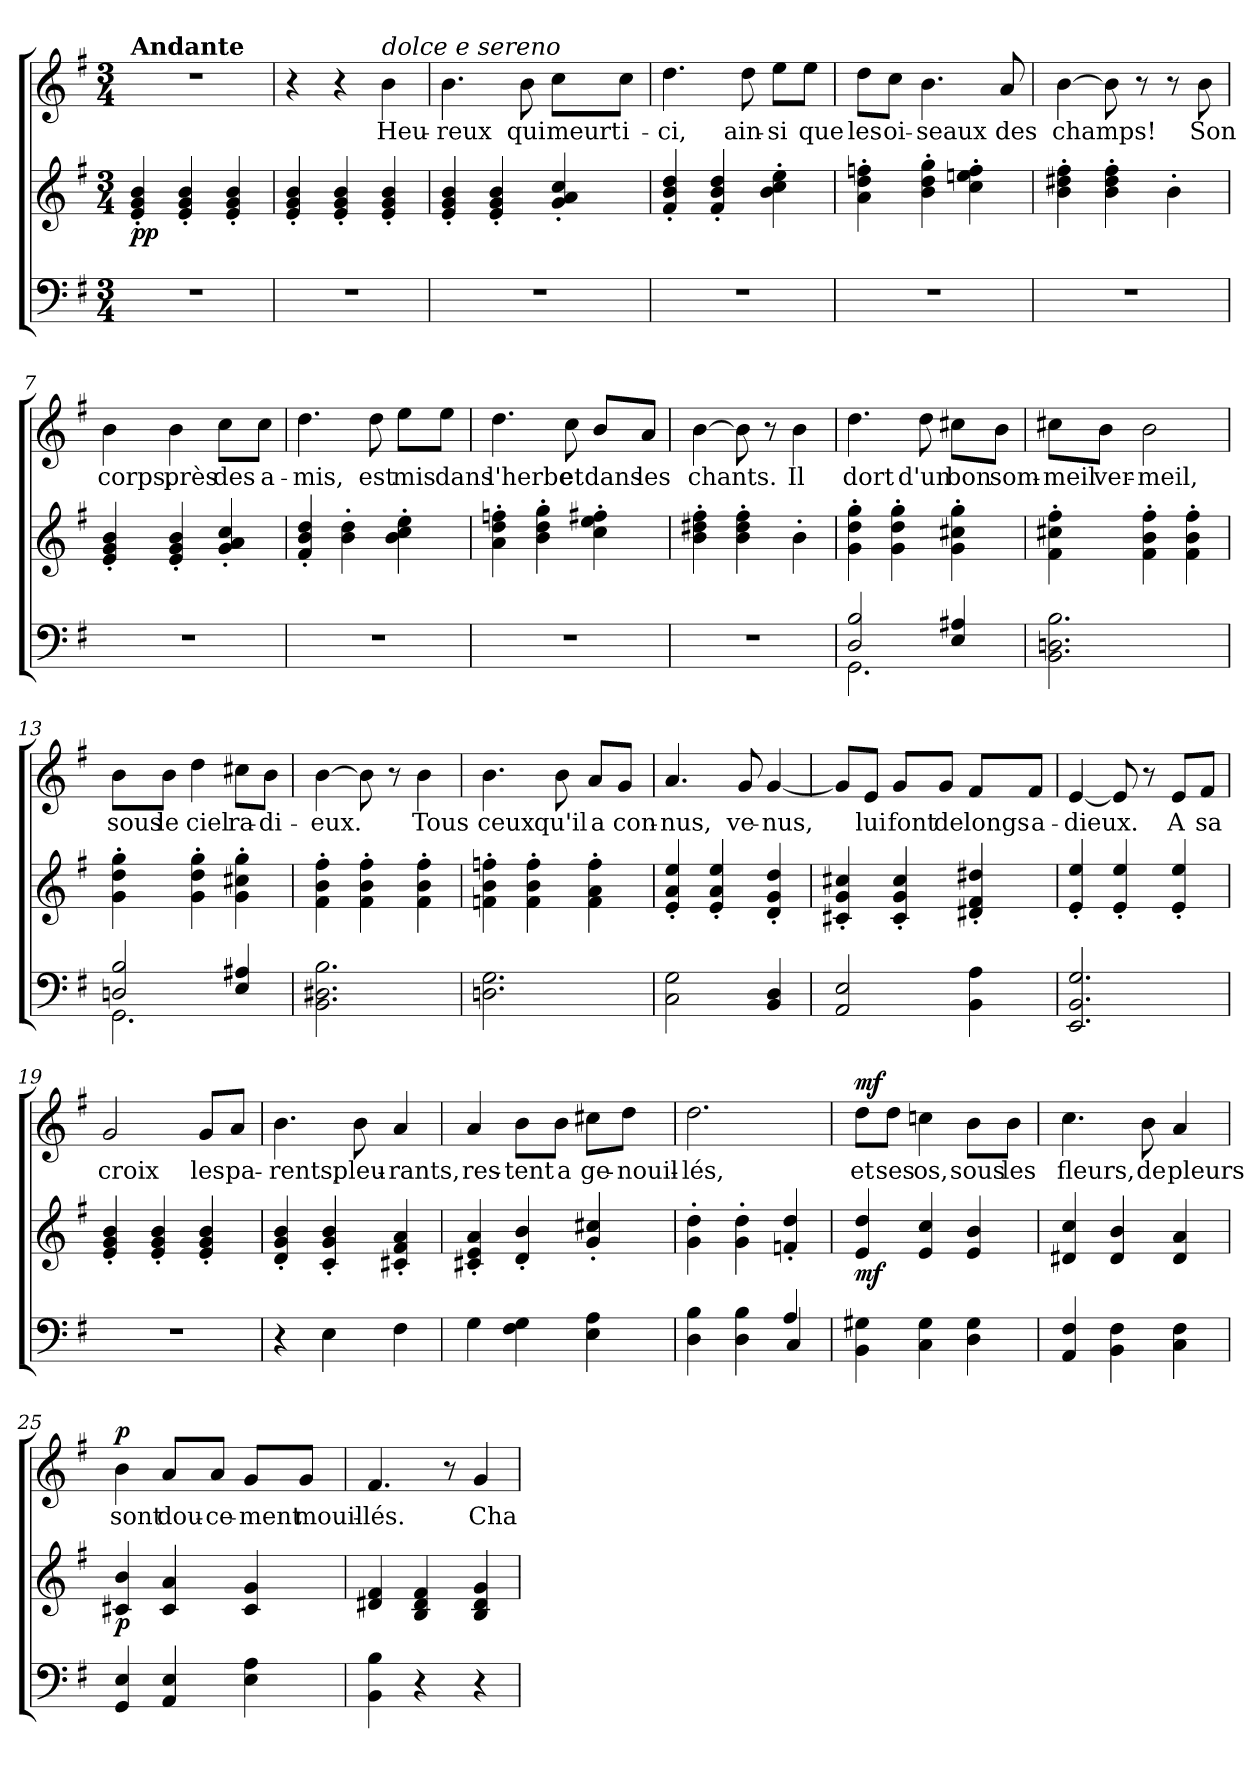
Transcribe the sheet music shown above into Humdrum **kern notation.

**kern	**kern	**dynam	**kern	**text	**dynam
*part3	*part2	*part2	*part1	*part1	*part1
*staff3	*staff2	*staff2	*staff1	*staff1	*staff1
*clefF4	*clefG2	*	*clefG2	*	*
*k[f#]	*k[f#]	*	*k[f#]	*	*
*G:	*G:	*	*G:	*	*
*M3/4	*M3/4	*	*M3/4	*	*
*MM66	*MM66	*	*MM66	*	*
=1	=1	=1	=1	=1	=1
!	!	!	!LO:TX:a:B:t=Andante	!	!
!	!	!LO:DY:b	!	!	!
2.r	4e/'< 4g/'< 4b/'<	pp	2.r	.	.
.	4e/'< 4g/'< 4b/'<	.	.	.	.
.	4e/'< 4g/'< 4b/'<	.	.	.	.
=2	=2	=2	=2	=2	=2
2.r	4e/'< 4g/'< 4b/'<	.	4r	.	.
.	4e/'< 4g/'< 4b/'<	.	4r	.	.
!	!	!	!LO:TX:a:i:t=dolce e sereno	!	!
!	!	!	!	!LO:LY:b	!
.	4e/'< 4g/'< 4b/'<	.	4b\	Heu-	.
=3	=3	=3	=3	=3	=3
!	!	!	!	!LO:LY:b	!
2.r	4e/'< 4g/'< 4b/'<	.	4.b\	-reux	.
.	4e/'< 4g/'< 4b/'<	.	.	.	.
!	!	!	!	!LO:LY:b	!
.	.	.	8b\	qui	.
!	!	!	!	!LO:LY:b	!
.	4g/'< 4a/'< 4cc/'<	.	8cc\L	meurt	.
!	!	!	!	!LO:LY:b	!
.	.	.	8cc\J	i-	.
=4	=4	=4	=4	=4	=4
!	!	!	!	!LO:LY:b	!
2.r	4f#/'< 4b/'< 4dd/'<	.	4.dd\	-ci,	.
.	4f#/'< 4b/'< 4dd/'<	.	.	.	.
!	!	!	!	!LO:LY:b	!
.	.	.	8dd\	ain-	.
!	!	!	!	!LO:LY:b	!
.	4b\'> 4cc\'> 4ee\'>	.	8ee\L	-si	.
!	!	!	!	!LO:LY:b	!
.	.	.	8ee\J	que	.
=5	=5	=5	=5	=5	=5
!	!	!	!	!LO:LY:b	!
2.r	4a\'> 4dd\'> 4ffn\'>	.	8dd\L	les	.
!	!	!	!	!LO:LY:b	!
.	.	.	8cc\J	oi-	.
!	!	!	!	!LO:LY:b	!
.	4b\'> 4dd\'> 4gg\'>	.	4.b\	-seaux	.
.	4cc\'> 4een\'> 4ff\'>	.	.	.	.
!	!	!	!	!LO:LY:b	!
.	.	.	8a/	des	.
!!LO:LB:g=z
=6	=6	=6	=6	=6	=6
!	!	!	!	!LO:LY:b	!
2.r	4b\'> 4dd#X\'> 4ff#\'>	.	[<4b\	champs!	.
.	4b\'> 4dd#\'> 4ff#\'>	.	8b\]	.	.
.	.	.	8r	.	.
.	4b'>\	.	8r	.	.
!	!	!	!	!LO:LY:b	!
.	.	.	8b\	Son	.
=7	=7	=7	=7	=7	=7
!	!	!	!	!LO:LY:b	!
2.r	4e/'< 4g/'< 4b/'<	.	4b\	corps,	.
!	!	!	!	!LO:LY:b	!
.	4e/'< 4g/'< 4b/'<	.	4b\	près	.
!	!	!	!	!LO:LY:b	!
.	4g/'< 4a/'< 4cc/'<	.	8cc\L	des	.
!	!	!	!	!LO:LY:b	!
.	.	.	8cc\J	a-	.
=8	=8	=8	=8	=8	=8
!	!	!	!	!LO:LY:b	!
2.r	4f#/'< 4b/'< 4dd/'<	.	4.dd\	-mis,	.
.	4b\'> 4dd\'>	.	.	.	.
!	!	!	!	!LO:LY:b	!
.	.	.	8dd\	est	.
!	!	!	!	!LO:LY:b	!
.	4b\'> 4cc\'> 4ee\'>	.	8ee\L	mis	.
!	!	!	!	!LO:LY:b	!
.	.	.	8ee\J	dans	.
=9	=9	=9	=9	=9	=9
!	!	!	!	!LO:LY:b	!
2.r	4a\'> 4dd\'> 4ffn\'>	.	4.dd\	l'herbe	.
.	4b\'> 4dd\'> 4gg\'>	.	.	.	.
!	!	!	!	!LO:LY:b	!
.	.	.	8cc\	et	.
!	!	!	!	!LO:LY:b	!
.	4cc\'> 4ee\'> 4ff#X\'>	.	8b/L	dans	.
!	!	!	!	!LO:LY:b	!
.	.	.	8a/J	les	.
=10	=10	=10	=10	=10	=10
!	!	!	!	!LO:LY:b	!
2.r	4b\'> 4dd#X\'> 4ff#\'>	.	[<4b\	chants.	.
.	4b\'> 4dd#\'> 4ff#\'>	.	8b\]	.	.
.	.	.	8r	.	.
!	!	!	!	!LO:LY:b	!
.	4b'>\	.	4b\	Il	.
=11	=11	=11	=11	=11	=11
*^	*	*	*	*	*
!	!	!	!	!	!LO:LY:b	!
2D/ 2B/	2.GG\	4g\'> 4dd\'> 4gg\'>	.	4.dd\	dort	.
.	.	4g\'> 4dd\'> 4gg\'>	.	.	.	.
!	!	!	!	!	!LO:LY:b	!
.	.	.	.	8dd\	d'un	.
!	!	!	!	!	!LO:LY:b	!
4E/ 4A#X/	.	4g\'> 4cc#X\'> 4gg\'>	.	8cc#X\L	bon	.
!	!	!	!	!	!LO:LY:b	!
.	.	.	.	8b\J	som-	.
*v	*v	*	*	*	*	*
!!LO:LB:g=z
=12	=12	=12	=12	=12	=12
!	!	!	!	!LO:LY:b	!
2.BB\ 2.Dn\ 2.B\	4f#\'> 4cc#X\'> 4ff#\'>	.	8cc#X\L	-meil	.
!	!	!	!	!LO:LY:b	!
.	.	.	8b\J	ver-	.
!	!	!	!	!LO:LY:b	!
.	4f#\'> 4b\'> 4ff#\'>	.	2b\	-meil,	.
.	4f#\'> 4b\'> 4ff#\'>	.	.	.	.
=13	=13	=13	=13	=13	=13
*^	*	*	*	*	*
!	!	!	!	!	!LO:LY:b	!
2Dn/ 2B/	2.GG\	4g\'> 4dd\'> 4gg\'>	.	8b\L	sous	.
!	!	!	!	!	!LO:LY:b	!
.	.	.	.	8b\J	le	.
!	!	!	!	!	!LO:LY:b	!
.	.	4g\'> 4dd\'> 4gg\'>	.	4dd\	ciel	.
!	!	!	!	!	!LO:LY:b	!
4E/ 4A#X/	.	4g\'> 4cc#X\'> 4gg\'>	.	8cc#X\L	ra-	.
!	!	!	!	!	!LO:LY:b	!
.	.	.	.	8b\J	-di-	.
*v	*v	*	*	*	*	*
=14	=14	=14	=14	=14	=14
!	!	!	!	!LO:LY:b	!
2.BB\ 2.D#X\ 2.B\	4f#\'> 4b\'> 4ff#\'>	.	[<4b\	-eux.	.
.	4f#\'> 4b\'> 4ff#\'>	.	8b\]	.	.
.	.	.	8r	.	.
!	!	!	!	!LO:LY:b	!
.	4f#\'> 4b\'> 4ff#\'>	.	4b\	Tous	.
=15	=15	=15	=15	=15	=15
!	!	!	!	!LO:LY:b	!
2.Dn\ 2.G\	4fn\'> 4b\'> 4ffn\'>	.	4.b\	ceux	.
.	4f\'> 4b\'> 4ff\'>	.	.	.	.
!	!	!	!	!LO:LY:b	!
.	.	.	8b\	qu'il	.
!	!	!	!	!LO:LY:b	!
.	4f\'> 4a\'> 4ff\'>	.	8a/L	a	.
!	!	!	!	!LO:LY:b	!
.	.	.	8g/J	con-	.
=16	=16	=16	=16	=16	=16
!	!	!	!	!LO:LY:b	!
2C\ 2G\	4e/'< 4a/'< 4ee/'<	.	4.a/	-nus,	.
.	4e/'< 4a/'< 4ee/'<	.	.	.	.
!	!	!	!	!LO:LY:b	!
.	.	.	8g/	ve-	.
!	!	!	!	!LO:LY:b	!
4BB/ 4D/	4d/'< 4g/'< 4dd/'<	.	[<4g/	-nus,	.
=17	=17	=17	=17	=17	=17
2AA/ 2E/	4c#X/'< 4g/'< 4cc#X/'<	.	8g/L]	.	.
!	!	!	!	!LO:LY:b	!
.	.	.	8e/J	lui	.
!	!	!	!	!LO:LY:b	!
.	4c#/'< 4g/'< 4cc#/'<	.	8g/L	font	.
!	!	!	!	!LO:LY:b	!
.	.	.	8g/J	de	.
!	!	!	!	!LO:LY:b	!
4BB\ 4A\	4d#X/'< 4f#/'< 4dd#X/'<	.	8f#/L	longs	.
!	!	!	!	!LO:LY:b	!
.	.	.	8f#/J	a-	.
!!LO:LB:g=z
=18	=18	=18	=18	=18	=18
!	!	!	!	!LO:LY:b	!
2.EE/ 2.BB/ 2.G/	4e/'< 4ee/'<	.	[<4e/	-dieux.	.
.	4e/'< 4ee/'<	.	8e/]	.	.
.	.	.	8r	.	.
!	!	!	!	!LO:LY:b	!
.	4e/'< 4ee/'<	.	8e/L	A	.
!	!	!	!	!LO:LY:b	!
.	.	.	8f#/J	sa	.
=19	=19	=19	=19	=19	=19
!	!	!	!	!LO:LY:b	!
2.r	4e/'< 4g/'< 4b/'<	.	2g/	croix	.
.	4e/'< 4g/'< 4b/'<	.	.	.	.
!	!	!	!	!LO:LY:b	!
.	4e/'< 4g/'< 4b/'<	.	8g/L	les	.
!	!	!	!	!LO:LY:b	!
.	.	.	8a/J	pa-	.
=20	=20	=20	=20	=20	=20
!	!	!	!	!LO:LY:b	!
4r	4d/'< 4g/'< 4b/'<	.	4.b\	-rents,	.
4E\	4c/'< 4g/'< 4b/'<	.	.	.	.
!	!	!	!	!LO:LY:b	!
.	.	.	8b\	pleu-	.
!	!	!	!	!LO:LY:b	!
4F#\	4c#X/'< 4f#/'< 4a/'<	.	4a/	-rants,	.
=21	=21	=21	=21	=21	=21
!	!	!	!	!LO:LY:b	!
4G\	4c#X/'< 4e/'< 4a/'<	.	4a/	res-	.
!	!	!	!	!LO:LY:b	!
4F#\ 4G\	4d/'< 4b/'<	.	8b\L	-tent	.
!	!	!	!	!LO:LY:b	!
.	.	.	8b\J	a	.
!	!	!	!	!LO:LY:b	!
4E\ 4A\	4g/'< 4cc#X/'<	.	8cc#X\L	ge-	.
!	!	!	!	!LO:LY:b	!
.	.	.	8dd\J	-nouil-	.
=22	=22	=22	=22	=22	=22
*^	*	*	*	*	*
!	!	!	!	!	!LO:LY:b	!
4D\ 4B\	2ryy	4g\'> 4dd\'>	.	2.dd\	-lés,	.
4D\ 4B\	.	4g\'> 4dd\'>	.	.	.	.
4A/	4C/	4fn/'< 4dd/'<	.	.	.	.
=23	=23	=23	=23	=23	=23	=23
!	!	!	!LO:DY:b	!	!LO:LY:b	!LO:DY:a
*v	*v	*	*	*	*	*
4BB\ 4G#X\	4e/ 4dd/	mf	8dd\L	et	mf
!	!	!	!	!LO:LY:b	!
.	.	.	8dd\J	ses	.
!	!	!	!	!LO:LY:b	!
4C\ 4G#\	4e/ 4cc/	.	4ccni\	os,	.
!	!	!	!	!LO:LY:b	!
4D\ 4G#\	4e/ 4b/	.	8b\L	sous	.
!	!	!	!	!LO:LY:b	!
.	.	.	8b\J	les	.
!!LO:PB:g=z
=24	=24	=24	=24	=24	=24
!	!	!	!	!LO:LY:b	!
4AA/ 4F#/	4d#X/ 4cc/	.	4.cc\	fleurs,	.
4BB\ 4F#\	4d#/ 4b/	.	.	.	.
!	!	!	!	!LO:LY:b	!
.	.	.	8b\	de	.
!	!	!	!	!LO:LY:b	!
4C\ 4F#\	4d#/ 4a/	.	4a/	pleurs	.
=25	=25	=25	=25	=25	=25
!	!	!LO:DY:b	!	!LO:LY:b	!LO:DY:b
4GG/ 4E/	4c#X/ 4b/	p	4b\	sont	p
!	!	!	!	!LO:LY:b	!
4AA/ 4E/	4c#/ 4a/	.	8a/L	dou-	.
!	!	!	!	!LO:LY:b	!
.	.	.	8a/J	-ce-	.
!	!	!	!	!LO:LY:b	!
4E\ 4A\	4c#/ 4g/	.	8g/L	-ment	.
!	!	!	!	!LO:LY:b	!
.	.	.	8g/J	mouil-	.
=26	=26	=26	=26	=26	=26
!	!	!	!	!LO:LY:b	!
4BB\ 4B\	4d#X/ 4f#/	.	4.f#/	-lés.	.
4r	4B/ 4d#/ 4f#/	.	.	.	.
.	.	.	8r	.	.
!	!	!	!	!LO:LY:b	!
4r	4B/ 4d#/ 4g/	.	4g/	Cha-	.
=	=	=	=	=	=
*-	*-	*-	*-	*-	*-
